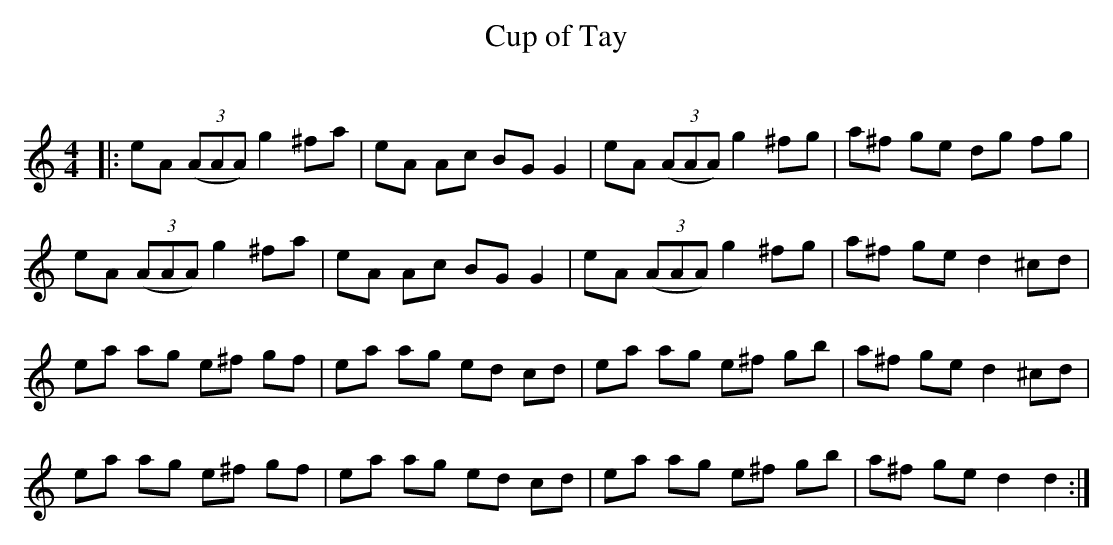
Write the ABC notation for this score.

X:1
T: Cup of Tay
C:
Q: 232
K:Am
M:4/4
L:1/8
|:eA ((3AAA) g2 ^fa|eA Ac BG G2|eA ((3AAA) g2 ^fg|a^f ge dg fg|
eA ((3AAA) g2 ^fa|eA Ac BG G2|eA ((3AAA) g2 ^fg|a^f ge d2 ^cd|
ea ag e^f gf|ea ag ed cd|ea ag e^f gb|a^f ge d2 ^cd|
ea ag e^f gf|ea ag ed cd|ea ag e^f gb|a^f ge d2 d2:|
